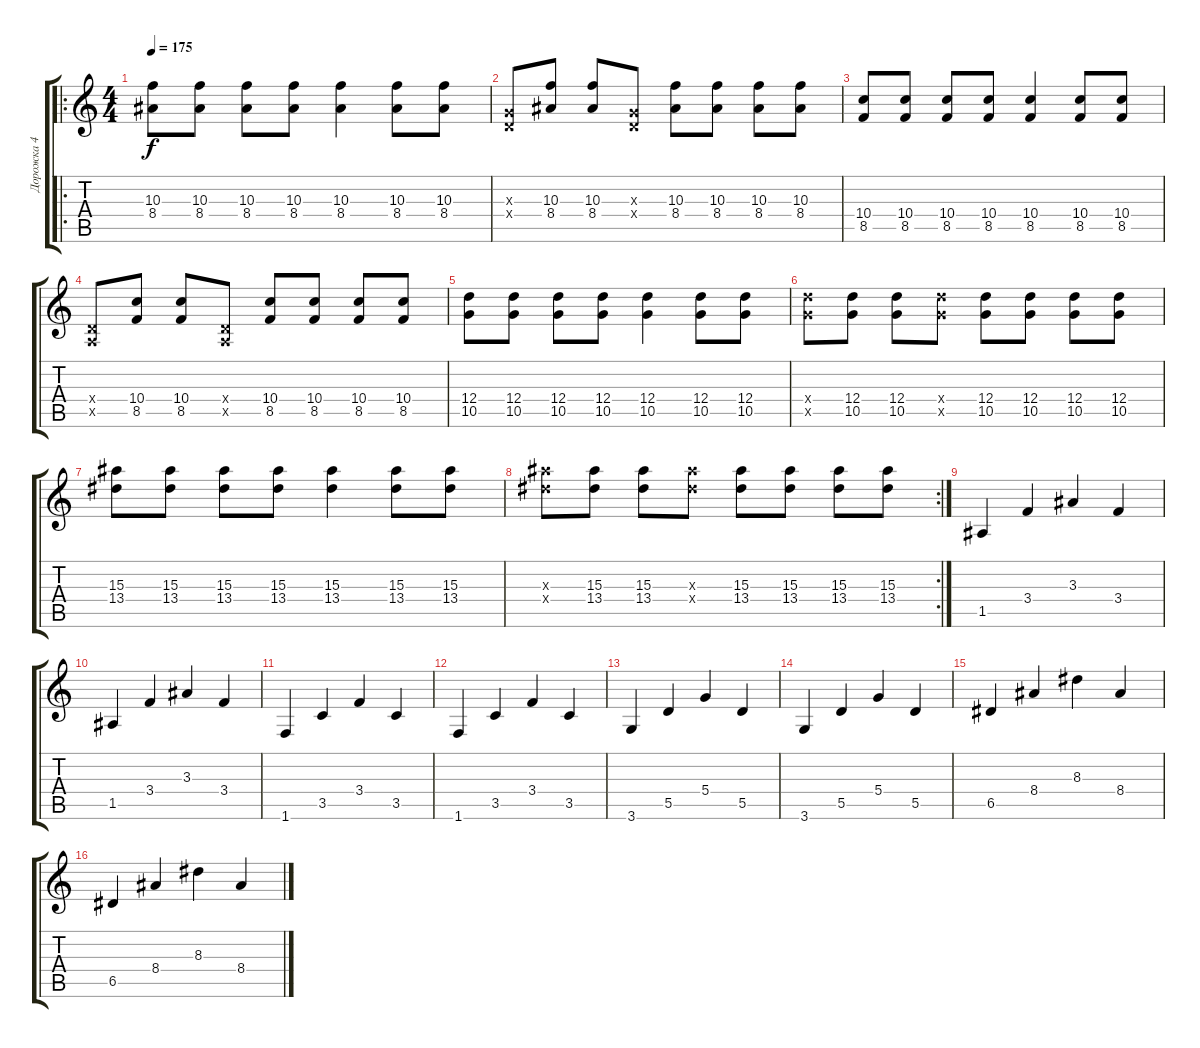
\track ("Дорожка 4" "Дорожка 4") {instrument distortionguitar}
\staff {score tabs}
\tuning (E4 B3 G3 D3 A2 E2) {hide}
\ro
\ts (4 4)
\tempo 175
\clef g2
\ks c
(10.3 8.4).8{dy f} (10.3 8.4).8 (10.3 8.4).8 (10.3 8.4).8 (10.3 8.4).4 (10.3 8.4).8 (10.3 8.4).8 |
(0.3{x} 0.4{x}).8 (10.3 8.4).8 (10.3 8.4).8 (0.3{x} 0.4{x}).8 (10.3 8.4).8 (10.3 8.4).8 (10.3 8.4).8 (10.3 8.4).8 |
(10.4 8.5).8 (10.4 8.5).8 (10.4 8.5).8 (10.4 8.5).8 (10.4 8.5).4 (10.4 8.5).8 (10.4 8.5).8 |
(0.4{x} 0.5{x}).8 (10.4 8.5).8 (10.4 8.5).8 (0.4{x} 0.5{x}).8 (10.4 8.5).8 (10.4 8.5).8 (10.4 8.5).8 (10.4 8.5).8 |
(12.4 10.5).8 (12.4 10.5).8 (12.4 10.5).8 (12.4 10.5).8 (12.4 10.5).4 (12.4 10.5).8 (12.4 10.5).8 |
(12.4{x} 10.5{x}).8 (12.4 10.5).8 (12.4 10.5).8 (12.4{x} 10.5{x}).8 (12.4 10.5).8 (12.4 10.5).8 (12.4 10.5).8 (12.4 10.5).8 |
(15.3 13.4).8 (15.3 13.4).8 (15.3 13.4).8 (15.3 13.4).8 (15.3 13.4).4 (15.3 13.4).8 (15.3 13.4).8 |
\rc 2
(15.3{x} 13.4{x}).8 (15.3 13.4).8 (15.3 13.4).8 (15.3{x} 13.4{x}).8 (15.3 13.4).8 (15.3 13.4).8 (15.3 13.4).8 (15.3 13.4).8 |
1.5.4 3.4.4 3.3.4 3.4.4 |
1.5.4 3.4.4 3.3.4 3.4.4 |
1.6.4 3.5.4 3.4.4 3.5.4 |
1.6.4 3.5.4 3.4.4 3.5.4 |
3.6.4 5.5.4 5.4.4 5.5.4 |
3.6.4 5.5.4 5.4.4 5.5.4 |
6.5.4 8.4.4 8.3.4 8.4.4 |
6.5.4 8.4.4 8.3.4 8.4.4
